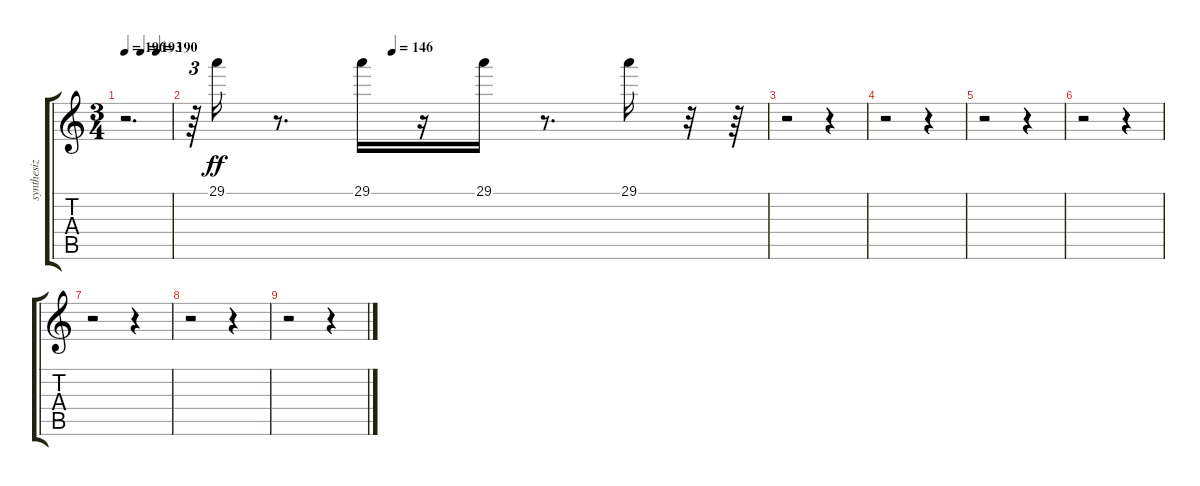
\track (" synthesizer 1" " synthesiz") {instrument lead3calliope}
\staff {score tabs}
\tuning (E4 B3 G3 D3 A2 E2) {hide}
\ts (3 4)
\tempo 196
\tempo (193 0.3472222222222222)
\tempo (190 0.6805555555555556)
\clef g2
\ks c
r.2{d dy f} |
\tempo (146 0.3472222222222222)
r.64{tu (3 2)} 29.1.16{dy ff} r.8{d} 29.1.16 r.16 29.1.16 r.8{d} 29.1.16 r.32 r.64 |
r.2 r.4 |
r.2 r.4 |
r.2 r.4 |
r.2 r.4 |
r.2 r.4 |
r.2 r.4 |
r.2 r.4
